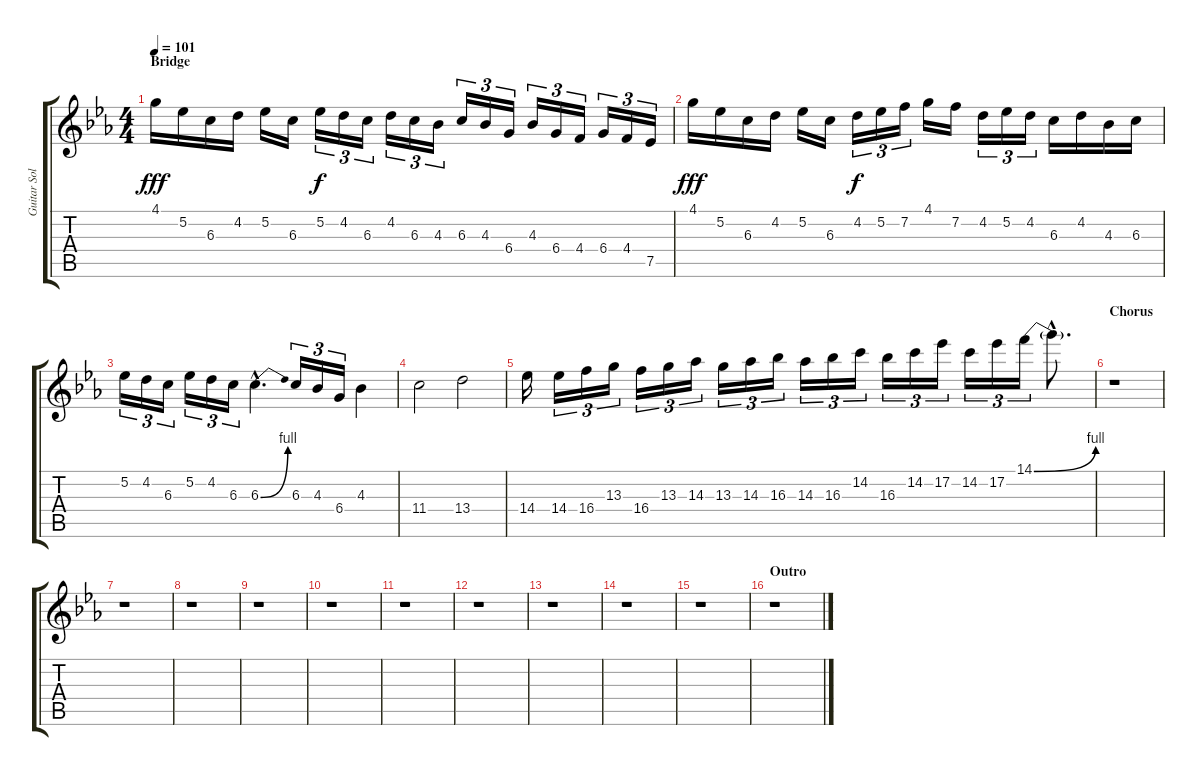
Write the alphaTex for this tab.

\track ("Guitar Solo" "Guitar Sol") {instrument overdrivenguitar}
\staff {score tabs}
\tuning (Eb4 Bb3 Gb3 Db3 Ab2 Eb2) {hide}
\ts (4 4)
\section ("" "Bridge")
\tempo 101
\clef g2
\ks eb
4.1.16{dy fff} 5.2.16 6.3.16 4.2.16 5.2.16 6.3.16 5.2.16{tu (3 2) dy f} 4.2.16{tu (3 2)} 6.3.16{tu (3 2)} 4.2.16{tu (3 2)} 6.3.16{tu (3 2)} 4.3.16{tu (3 2)} 6.3.16{tu (3 2)} 4.3.16{tu (3 2)} 6.4.16{tu (3 2)} 4.3.16{tu (3 2)} 6.4.16{tu (3 2)} 4.4.16{tu (3 2)} 6.4.16{tu (3 2)} 4.4.16{tu (3 2)} 7.5.16{tu (3 2)} |
4.1.16{dy fff} 5.2.16 6.3.16 4.2.16 5.2.16 6.3.16 4.2.16{tu (3 2) dy f} 5.2.16{tu (3 2)} 7.2.16{tu (3 2)} 4.1.16 7.2.16 4.2.16{tu (3 2)} 5.2.16{tu (3 2)} 4.2.16{tu (3 2)} 6.3.16 4.2.16 4.3.16 6.3.16 |
5.2.16{tu (3 2)} 4.2.16{tu (3 2)} 6.3.16{tu (3 2)} 5.2.16{tu (3 2)} 4.2.16{tu (3 2)} 6.3.16{tu (3 2)} 6.3{be (bend 0 0 60 4) hac}.4{d} 6.3.16{tu (3 2)} 4.3.16{tu (3 2)} 6.4.16{tu (3 2)} 4.3.4 |
11.4.2 13.4.2 |
14.4.16 14.4.16{tu (3 2)} 16.4.16{tu (3 2)} 13.3.16{tu (3 2)} 16.4.16{tu (3 2)} 13.3.16{tu (3 2)} 14.3.16{tu (3 2)} 13.3.16{tu (3 2)} 14.3.16{tu (3 2)} 16.3.16{tu (3 2)} 14.3.16{tu (3 2)} 16.3.16{tu (3 2)} 14.2.16{tu (3 2)} 16.3.16{tu (3 2)} 14.2.16{tu (3 2)} 17.2.16{tu (3 2)} 14.2.16{tu (3 2)} 17.2.16{tu (3 2)} 14.1{be (bend 0 0 60 4)}.16{tu (3 2)} 14.1{hac t}.8{d} |
\section ("" "Chorus")
r.1 |
r.1 |
r.1 |
r.1 |
r.1 |
r.1 |
r.1 |
r.1 |
r.1 |
r.1 |
\section ("" "Outro")
r.1
